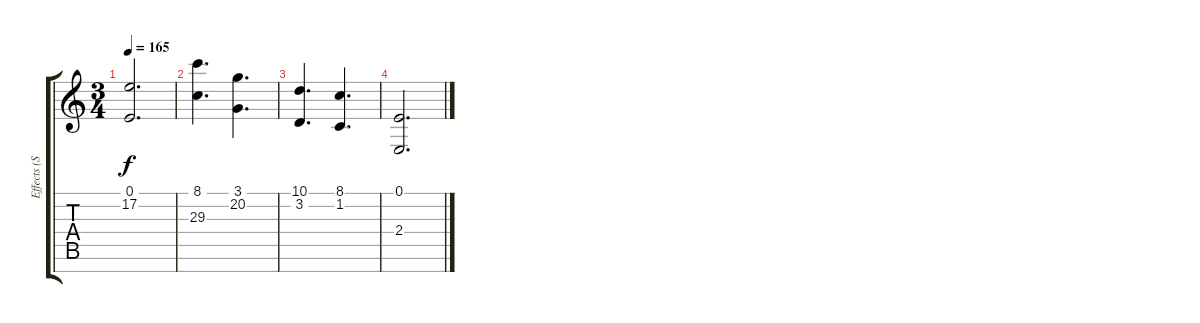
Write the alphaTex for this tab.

\track ("Effects (Strings)" "Effects (S") {instrument stringensemble1}
\staff {score tabs}
\tuning (E4 B3 G3 D3 A2 E2 B1) {hide}
\ts (3 4)
\tempo 165
\clef g2
\ks c
(0.1 17.2).2{d dy f} |
(8.1 29.3).4{d} (3.1 20.2).4{d} |
(10.1 3.2).4{d} (8.1 1.2).4{d} |
(0.1 2.4).2{d}
